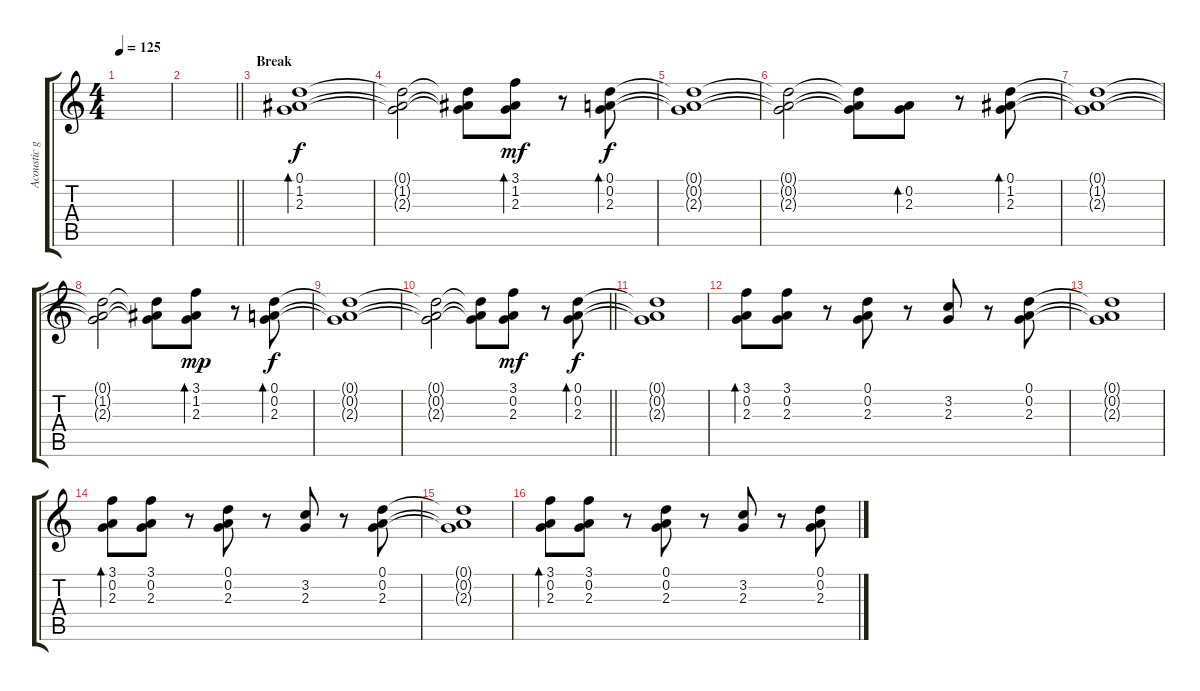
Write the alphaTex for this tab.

\track ("Acoustic guitar" "Acoustic g") {instrument acousticguitarsteel}
\staff {score tabs}
\tuning (D4 A3 F3 C3 G2 D2) {hide}
\ts (4 4)
\tempo 125
\clef g2
\ks c
|
\barLineRight lightlight
|
\section ("" "Break")
(0.1 1.2 2.3).1{bd 60} |
(0.1{t} 1.2{t} 2.3{t}).2 (0.1{t} 1.2{t} 2.3{t}).8 (3.1 1.2 2.3).8{bd 60 dy mf} r.8 (0.1 0.2 2.3).8{bd 60 dy f} |
(0.1{t} 0.2{t} 2.3{t}).1 |
(0.1{t} 0.2{t} 2.3{t}).2 (0.1{t} 0.2{t} 2.3{t}).8 (0.2 2.3).8{bd 60} r.8 (0.1 1.2 2.3).8{bd 60} |
(0.1{t} 1.2{t} 2.3{t}).1 |
(0.1{t} 1.2{t} 2.3{t}).2 (0.1{t} 1.2{t} 2.3{t}).8 (3.1 1.2 2.3).8{bd 60 dy mp} r.8 (0.1 0.2 2.3).8{bd 60 dy f} |
(0.1{t} 0.2{t} 2.3{t}).1 |
\barLineRight lightlight
(0.1{t} 0.2{t} 2.3{t}).2 (0.1{t} 0.2{t} 2.3{t}).8 (3.1 0.2 2.3).8{dy mf} r.8 (0.1 0.2 2.3).8{bd 60 dy f} |
\section ("" "")
(0.1{t} 0.2{t} 2.3{t}).1 |
(3.1 0.2 2.3).8{bd 60} (3.1 0.2 2.3).8 r.8 (0.1 0.2 2.3).8 r.8 (3.2 2.3).8 r.8 (0.1 0.2 2.3).8 |
(0.1{t} 0.2{t} 2.3{t}).1 |
(3.1 0.2 2.3).8{bd 60} (3.1 0.2 2.3).8 r.8 (0.1 0.2 2.3).8 r.8 (3.2 2.3).8 r.8 (0.1 0.2 2.3).8 |
(0.1{t} 0.2{t} 2.3{t}).1 |
(3.1 0.2 2.3).8{bd 60} (3.1 0.2 2.3).8 r.8 (0.1 0.2 2.3).8 r.8 (3.2 2.3).8 r.8 (0.1 0.2 2.3).8
